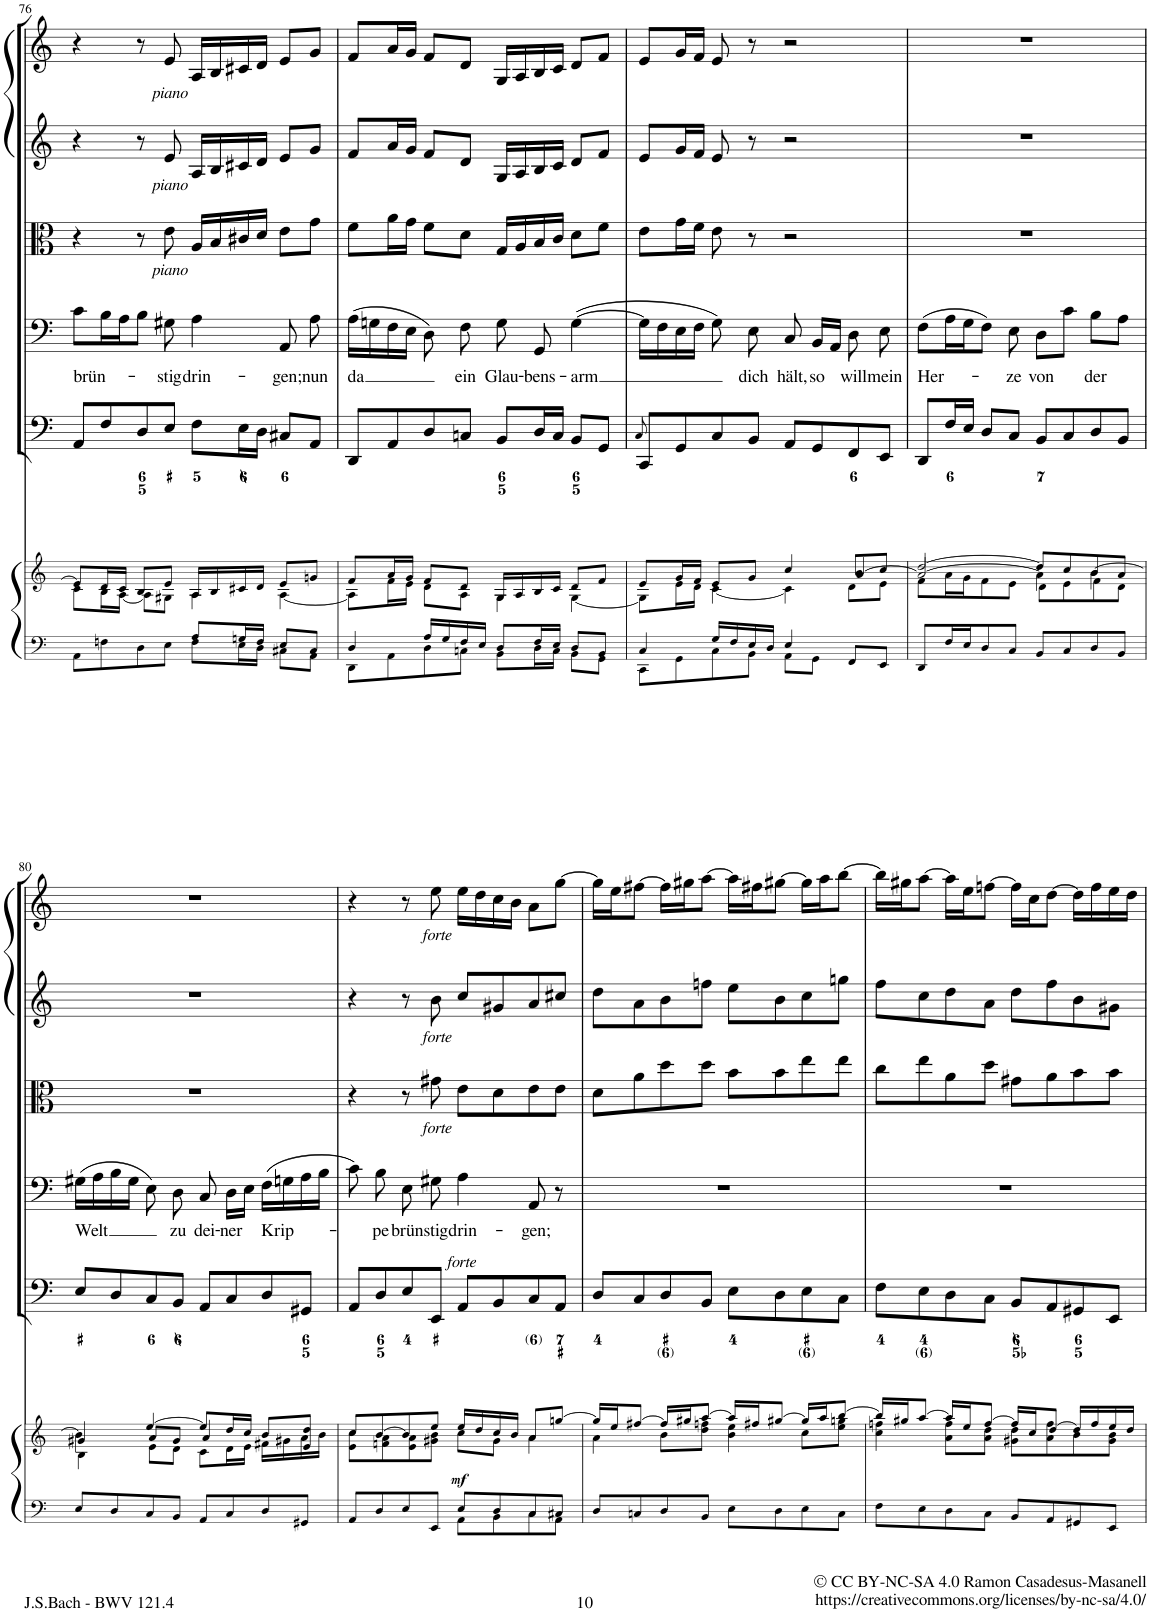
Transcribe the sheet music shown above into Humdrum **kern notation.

**kern	**kern	**dynam	**kern	**dynam	**kern	**text	**kern	**dynam	**kern	**dynam	**kern	**dynam
*part6	*part6	*part6	*part5	*part5	*part4	*part4	*part3	*part3	*part2	*part2	*part1	*part1
*staff7	*staff6	*staff6/7	*staff5	*staff5	*staff4	*staff4	*staff3	*staff3	*staff2	*staff2	*staff1	*staff1
*I"Piano reduction	*	*	*I"Continuo	*	*I"Basso	*	*I"Viola	*	*I"Violino II	*	*I"Violino I	*
*I'Pno	*	*	*	*	*	*	*I'Vla	*	*I'Vln	*	*I'Vln	*
!!LO:PB:g=z
*clefF4	*clefG2	*	*clefF4	*	*clefF4	*	*clefC3	*	*clefG2	*	*clefG2	*
*k[]	*k[]	*	*k[]	*	*k[]	*	*k[]	*	*k[]	*	*k[]	*
*M4/4	*M4/4	*	*M4/4	*	*M4/4	*	*M4/4	*	*M4/4	*	*M4/4	*
*met(c)	*met(c)	*	*met(c)	*	*met(c)	*	*met(c)	*	*met(c)	*	*met(c)	*
=76	=76	=76	=76	=76	=76	=76	=76	=76	=76	=76	=76	=76
*^	*^	*	*	*	*	*	*	*	*	*	*	*
!	!	!	!	!	!	!	!	!LO:LY:b	!	!	!	!	!	!
2ryy	8AA\L	8e/L]	8c\L	.	8AA/L	.	8c\L	brün-	4r	.	4r	.	4r	.
.	8Fn\	16d/L	16B\L	.	8F/	.	16B\L	.	.	.	.	.	.	.
.	.	16c/JJ	[16A\JJ	.	.	.	16A\J	.	.	.	.	.	.	.
.	8D\	8B/L	8A\L]	.	8D/	.	8B\J	.	8r	.	8r	.	8r	.
!	!	!	!	!	!	!	!	!LO:LY:b	!	!LO:DY:b	!	!LO:DY:b	!	!LO:DY:b
.	8E\J	8e/J	8G#X\J	.	8E/J	.	8G#X\	-stig	8e\	other-dynamics	8e/	other-dynamics	8e/	other-dynamics
!	!	!	!	!	!	!	!	!LO:LY:b	!	!	!	!	!	!
8A/L	8F\L	16A/LL	4A\	.	8F\L	.	4A\	drin-	16A/LL	.	16A/LL	.	16A/LL	.
.	.	16B/	.	.	.	.	.	.	16B/	.	16B/	.	16B/	.
16Gn/L	16E\L	16c#X/	.	.	16E\L	.	.	.	16c#X/	.	16c#X/	.	16c#X/	.
16F/JJ	16D\JJ	16d/JJ	.	.	16D\JJ	.	.	.	16d/JJ	.	16d/JJ	.	16d/JJ	.
!	!	!	!	!	!	!	!	!LO:LY:b	!	!	!	!	!	!
8E/L	8C#X\L	8e/L	[4A\	.	8C#X/L	.	8AA/	-gen;	8e\L	.	8e/L	.	8e/L	.
!	!	!	!	!	!	!	!	!LO:LY:b	!	!	!	!	!	!
8C#/J	8AA\J	8gn/J	.	.	8AA/J	.	8A\	nun	8g\J	.	8g/J	.	8g/J	.
=77	=77	=77	=77	=77	=77	=77	=77	=77	=77	=77	=77	=77	=77	=77
!	!	!	!	!	!	!	!	!LO:LY:b	!	!	!	!	!	!
4D/	8DD\L	8f/L	8A\L]	.	8DD/L	.	(16A\LL	da	8f\L	.	8f/L	.	8f/L	.
.	.	.	.	.	.	.	16Gn\	.	.	.	.	.	.	.
.	8AA\	16a/L	16f\L	.	8AA/	.	16F\	.	16a\L	.	16a/L	.	16a/L	.
.	.	16g/JJ	16e\JJ	.	.	.	16E\JJ	.	16g\JJ	.	16g/JJ	.	16g/JJ	.
16A/LL	8D\	8f/L	8d\L	.	8D/	.	8D\)	.	8f\L	.	8f/L	.	8f/L	.
16G/	.	.	.	.	.	.	.	.	.	.	.	.	.	.
!	!	!	!	!	!	!	!	!LO:LY:b	!	!	!	!	!	!
16F/	8Cn\J	8d/J	8A\J	.	8Cn/J	.	8F\	ein	8d\J	.	8d/J	.	8d/J	.
16E/JJ	.	.	.	.	.	.	.	.	.	.	.	.	.	.
!	!	!	!	!	!	!	!	!LO:LY:b	!	!	!	!	!	!
8D/L	8BB\L	16G/LL	4G\	.	8BB/L	.	8G\	Glau-	16G/LL	.	16G/LL	.	16G/LL	.
.	.	16A/	.	.	.	.	.	.	16A/	.	16A/	.	16A/	.
!	!	!	!	!	!	!	!	!LO:LY:b	!	!	!	!	!	!
16F/L	16D\L	16B/	.	.	16D/L	.	8GG/	-bens-	16B/	.	16B/	.	16B/	.
16E/JJ	16C\JJ	16c/JJ	.	.	16C/JJ	.	.	.	16c/JJ	.	16c/JJ	.	16c/JJ	.
!	!	!	!	!	!	!	!	!LO:LY:b	!	!	!	!	!	!
8D/L	8BB\L	8d/L	[4G\	.	8BB/L	.	([4G\	-arm	8d\L	.	8d/L	.	8d/L	.
8BB/J	8GG\J	8f/J	.	.	8GG/J	.	.	.	8f\J	.	8f/J	.	8f/J	.
=78	=78	=78	=78	=78	=78	=78	=78	=78	=78	=78	=78	=78	=78	=78
*	*	*	*^	*	*^	*	*	*	*	*	*	*	*	*
4C/	8CC\L	8e/L	8G\L]	2.ryy	.	8CC/L	8C!/	.	16G\LL]	.	8e\L	.	8e/L	.	8e/L	.
.	.	.	.	.	.	.	.	.	16F\	.	.	.	.	.	.	.
.	8GG\	16g/L	16e\L	.	.	8GG/	2..ryy	.	16E\	.	16g\L	.	16g/L	.	16g/L	.
.	.	16f/JJ	16d\JJ	.	.	.	.	.	16F\JJ	.	16f\JJ	.	16f/JJ	.	16f/JJ	.
16G/LL	8C\	8e/L	[4c\	.	.	8C/	.	.	8G\)	.	8e\	.	8e/	.	8e/	.
16F/	.	.	.	.	.	.	.	.	.	.	.	.	.	.	.	.
!	!	!	!	!	!	!	!	!	!	!LO:LY:b	!	!	!	!	!	!
16E/	8BB\J	8g/J	.	.	.	8BB/J	.	.	8E\	dich	8r	.	8r	.	8r	.
16D/JJ	.	.	.	.	.	.	.	.	.	.	.	.	.	.	.	.
!	!	!	!	!	!	!	!	!	!	!LO:LY:b	!	!	!	!	!	!
4E/	8AA\L	4cc/	4c\]	.	.	8AA/L	.	.	8C/	hält,	2r	.	2r	.	2r	.
!	!	!	!	!	!	!	!	!	!	!LO:LY:b	!	!	!	!	!	!
.	8GG\J	.	.	.	.	8GG/	.	.	16BB/LL	so	.	.	.	.	.	.
.	.	.	.	.	.	.	.	.	16AA/JJ	.	.	.	.	.	.	.
!	!	!	!	!	!	!	!	!	!	!LO:LY:b	!	!	!	!	!	!
4ryy	8FF/L	8b/L	8d\L	[>4a/	.	8FF/	.	.	8D\	will	.	.	.	.	.	.
!	!	!	!	!	!	!	!	!	!	!LO:LY:b	!	!	!	!	!	!
.	8EE/J	8cc/J	8e\J	.	.	8EE/J	.	.	8E\	mein	.	.	.	.	.	.
*	*	*	*	*	*	*v	*v	*	*	*	*	*	*	*	*	*
=79	=79	=79	=79	=79	=79	=79	=79	=79	=79	=79	=79	=79	=79	=79	=79
!	!	!	!	!	!	!	!	!	!LO:LY:b	!	!	!	!	!	!
*v	*v	*	*	*	*	*	*	*	*	*	*	*	*	*	*
8DD/L	[2dd/	8f\L	2a/_	.	8DD/L	.	(8F\L	Her-	1r	.	1r	.	1r	.
16F/L	.	16a\L	.	.	16F/L	.	16A\L	.	.	.	.	.	.	.
16E/J	.	16g\J	.	.	16E/JJ	.	16G\J	.	.	.	.	.	.	.
8D/	.	8f\	.	.	8D/L	.	8F\J)	.	.	.	.	.	.	.
!	!	!	!	!	!	!	!	!LO:LY:b	!	!	!	!	!	!
8C/J	.	8e\J	.	.	8C/J	.	8E\	-ze	.	.	.	.	.	.
!	!	!	!	!	!	!	!	!LO:LY:b	!	!	!	!	!	!
8BB/L	8dd/L]	8d\L	4a\]	.	8BB/L	.	8D\L	von	.	.	.	.	.	.
8C/	8cc/	8e\	.	.	8C/	.	8c\J	.	.	.	.	.	.	.
!	!	!	!	!	!	!	!	!LO:LY:b	!	!	!	!	!	!
8D/	8b/	8f\	[>4b\	.	8D/	.	8B\L	der	.	.	.	.	.	.
8BB/J	8a/J	8d\J	.	.	8BB/J	.	8A\J	.	.	.	.	.	.	.
!!LO:LB:g=z
=80	=80	=80	=80	=80	=80	=80	=80	=80	=80	=80	=80	=80	=80	=80
!	!	!	!	!	!	!	!	!LO:LY:b	!	!	!	!	!	!
8E/L	4g#X/	4B\	4b\]	.	8E/L	.	(16G#X\LL	Welt	1r	.	1r	.	1r	.
.	.	.	.	.	.	.	16A\	.	.	.	.	.	.	.
8D/	.	.	.	.	8D/	.	16B\	.	.	.	.	.	.	.
.	.	.	.	.	.	.	16G#\JJ	.	.	.	.	.	.	.
8C/	[4ee/	8e\L	8a/L	.	8C/	.	8E\)	.	.	.	.	.	.	.
!	!	!	!	!	!	!	!	!LO:LY:b	!	!	!	!	!	!
8BB/J	.	8d\J	8g#/J	.	8BB/J	.	8D\	zu	.	.	.	.	.	.
!	!	!	!	!	!	!	!	!LO:LY:b	!	!	!	!	!	!
8AA/L	8ee/L]	8c\L	4a/	.	8AA/L	.	8C/	dei-	.	.	.	.	.	.
!	!	!	!	!	!	!	!	!LO:LY:b	!	!	!	!	!	!
8C/	16dd/L	16d\L	.	.	8C/	.	16D\LL	-ner	.	.	.	.	.	.
.	16cc/JJ	16e\JJ	.	.	.	.	16E\JJ	.	.	.	.	.	.	.
!	!	!	!	!	!	!	!	!LO:LY:b	!	!	!	!	!	!
8D/	8b/L	16f#X\LL	4ryy	.	8D/	.	(16F\LL	Krip-	.	.	.	.	.	.
.	.	16g#X\	.	.	.	.	16Gn\	.	.	.	.	.	.	.
8GG#X/J	8e/ 8dd/J	16a\	.	.	8GG#X/J	.	16A\	.	.	.	.	.	.	.
.	.	16b\JJ	.	.	.	.	16B\JJ	.	.	.	.	.	.	.
*	*	*v	*v	*	*	*	*	*	*	*	*	*	*	*
=81	=81	=81	=81	=81	=81	=81	=81	=81	=81	=81	=81	=81	=81
*^	*	*	*	*	*	*	*	*	*	*	*	*	*
8AA/L	2ryy	8cc/L	8e\ 8cc\L	.	8AA/L	.	8c\)	.	4r	.	4r	.	4r	.
!	!	!	!	!	!	!	!	!LO:LY:b	!	!	!	!	!	!
8D/	.	[8b/	8fn\ 8a\	.	8D/	.	8B\	-pe	.	.	.	.	.	.
!	!	!	!	!	!	!	!	!LO:LY:b	!	!	!	!	!	!
8E/	.	8b/]	8e\ 8a\	.	8E/	.	8E\	brün-	8r	.	8r	.	8r	.
!	!	!	!	!	!	!	!	!LO:LY:b	!	!LO:DY:b	!	!LO:DY:b	!	!LO:DY:b
8EE/J	.	8ee/J	8g#X\ 8b\J	.	8EE/J	.	8G#X\	-stig	8g#X\	other-dynamics	8b\	other-dynamics	8ee\	other-dynamics
!	!	!	!	!LO:DY:b	!	!LO:DY:a	!	!LO:LY:b	!	!	!	!	!	!
8E/L	8AA\L	16ee/LL	8cc\L	mf	8AA/L	other-dynamics	4A\	drin-	8e\L	.	8cc/L	.	16ee\LL	.
.	.	16dd/	.	.	.	.	.	.	.	.	.	.	16dd\	.
8D/	8BB\	16cc/	8g#\J	.	8BB/	.	.	.	8d\	.	8g#X/	.	16cc\	.
.	.	16b/JJ	.	.	.	.	.	.	.	.	.	.	16b\JJ	.
!	!	!	!	!	!	!	!	!LO:LY:b	!	!	!	!	!	!
8C/	8C\	8a/L	4a\	.	8C/	.	8AA/	-gen;	8e\	.	8a/	.	8a\L	.
8C#X/J	8AA\J	[8ggn/J	.	.	8AA/J	.	8r	.	8e\J	.	8cc#X/J	.	[8gg\J	.
*v	*v	*	*	*	*	*	*	*	*	*	*	*	*	*
=82	=82	=82	=82	=82	=82	=82	=82	=82	=82	=82	=82	=82	=82
8D/L	16gg/LL]	4a\	.	8D/L	.	1r	.	8d\L	.	8dd\L	.	16gg\LL]	.
.	16ee/J	.	.	.	.	.	.	.	.	.	.	16ee\J	.
8Cn/	[8ff#X/J	.	.	8C/	.	.	.	8a\	.	8a\	.	[8ff#X\J	.
8D/	16ff#/LL]	8b\L	.	8D/	.	.	.	8dd\	.	8b\	.	16ff#\LL]	.
.	16gg#X/J	.	.	.	.	.	.	.	.	.	.	16gg#X\J	.
8BB/J	[8aa/J	8dd\ 8ffn\J	.	8BB/J	.	.	.	8dd\J	.	8ffn\J	.	[8aa\J	.
8E\L	16aa/LL]	4b\ 4ee\	.	8E\L	.	.	.	8b\L	.	8ee\L	.	16aa\LL]	.
.	16ff#X/J	.	.	.	.	.	.	.	.	.	.	16ff#X\J	.
8D\	[8gg#X/J	.	.	8D\	.	.	.	8b\	.	8b\	.	[8gg#X\J	.
8E\	16gg#/LL]	8cc\L	.	8E\	.	.	.	8ee\	.	8cc\	.	16gg#\LL]	.
.	16aa/J	.	.	.	.	.	.	.	.	.	.	16aa\J	.
8C\J	[8bb/J	8ee\ 8ggn\J	.	8C\J	.	.	.	8ee\J	.	8ggn\J	.	[8bb\J	.
=83	=83	=83	=83	=83	=83	=83	=83	=83	=83	=83	=83	=83	=83
8F\L	16bb/LL]	4cc\ 4ffn\	.	8F\L	.	1r	.	8cc\L	.	8ff\L	.	16bb\LL]	.
.	16gg#X/J	.	.	.	.	.	.	.	.	.	.	16gg#X\J	.
8E\	[8aa/J	.	.	8E\	.	.	.	8ee\	.	8cc\	.	[8aa\J	.
8D\	16aa/LL]	8a\ 8ff\L	.	8D\	.	.	.	8a\	.	8dd\	.	16aa\LL]	.
.	16ee/J	.	.	.	.	.	.	.	.	.	.	16ee\J	.
8C\J	[8ff/J	8a\ 8dd\J	.	8C\J	.	.	.	8dd\J	.	8a\J	.	[8ffn\J	.
8BB/L	16ff/LL]	8g#X\ 8dd\L	.	8BB/L	.	.	.	8g#X\L	.	8dd\L	.	16ff\LL]	.
.	16cc/J	.	.	.	.	.	.	.	.	.	.	16cc\J	.
8AA/	[8dd/J	8a\ 8ff\	.	8AA/	.	.	.	8a\	.	8ff\	.	[8dd\J	.
8GG#X/	16dd/LL]	8b\	.	8GG#X/	.	.	.	8b\	.	8b\	.	16dd\LL]	.
.	16ff/	.	.	.	.	.	.	.	.	.	.	16ff\	.
8EE/J	16ee/	8g#\ 8b\J	.	8EE/J	.	.	.	8b\J	.	8g#X\J	.	16ee\	.
.	16dd/JJ	.	.	.	.	.	.	.	.	.	.	16dd\JJ	.
*	*v	*v	*	*	*	*	*	*	*	*	*	*	*
=	=	=	=	=	=	=	=	=	=	=	=	=
*-	*-	*-	*-	*-	*-	*-	*-	*-	*-	*-	*-	*-
